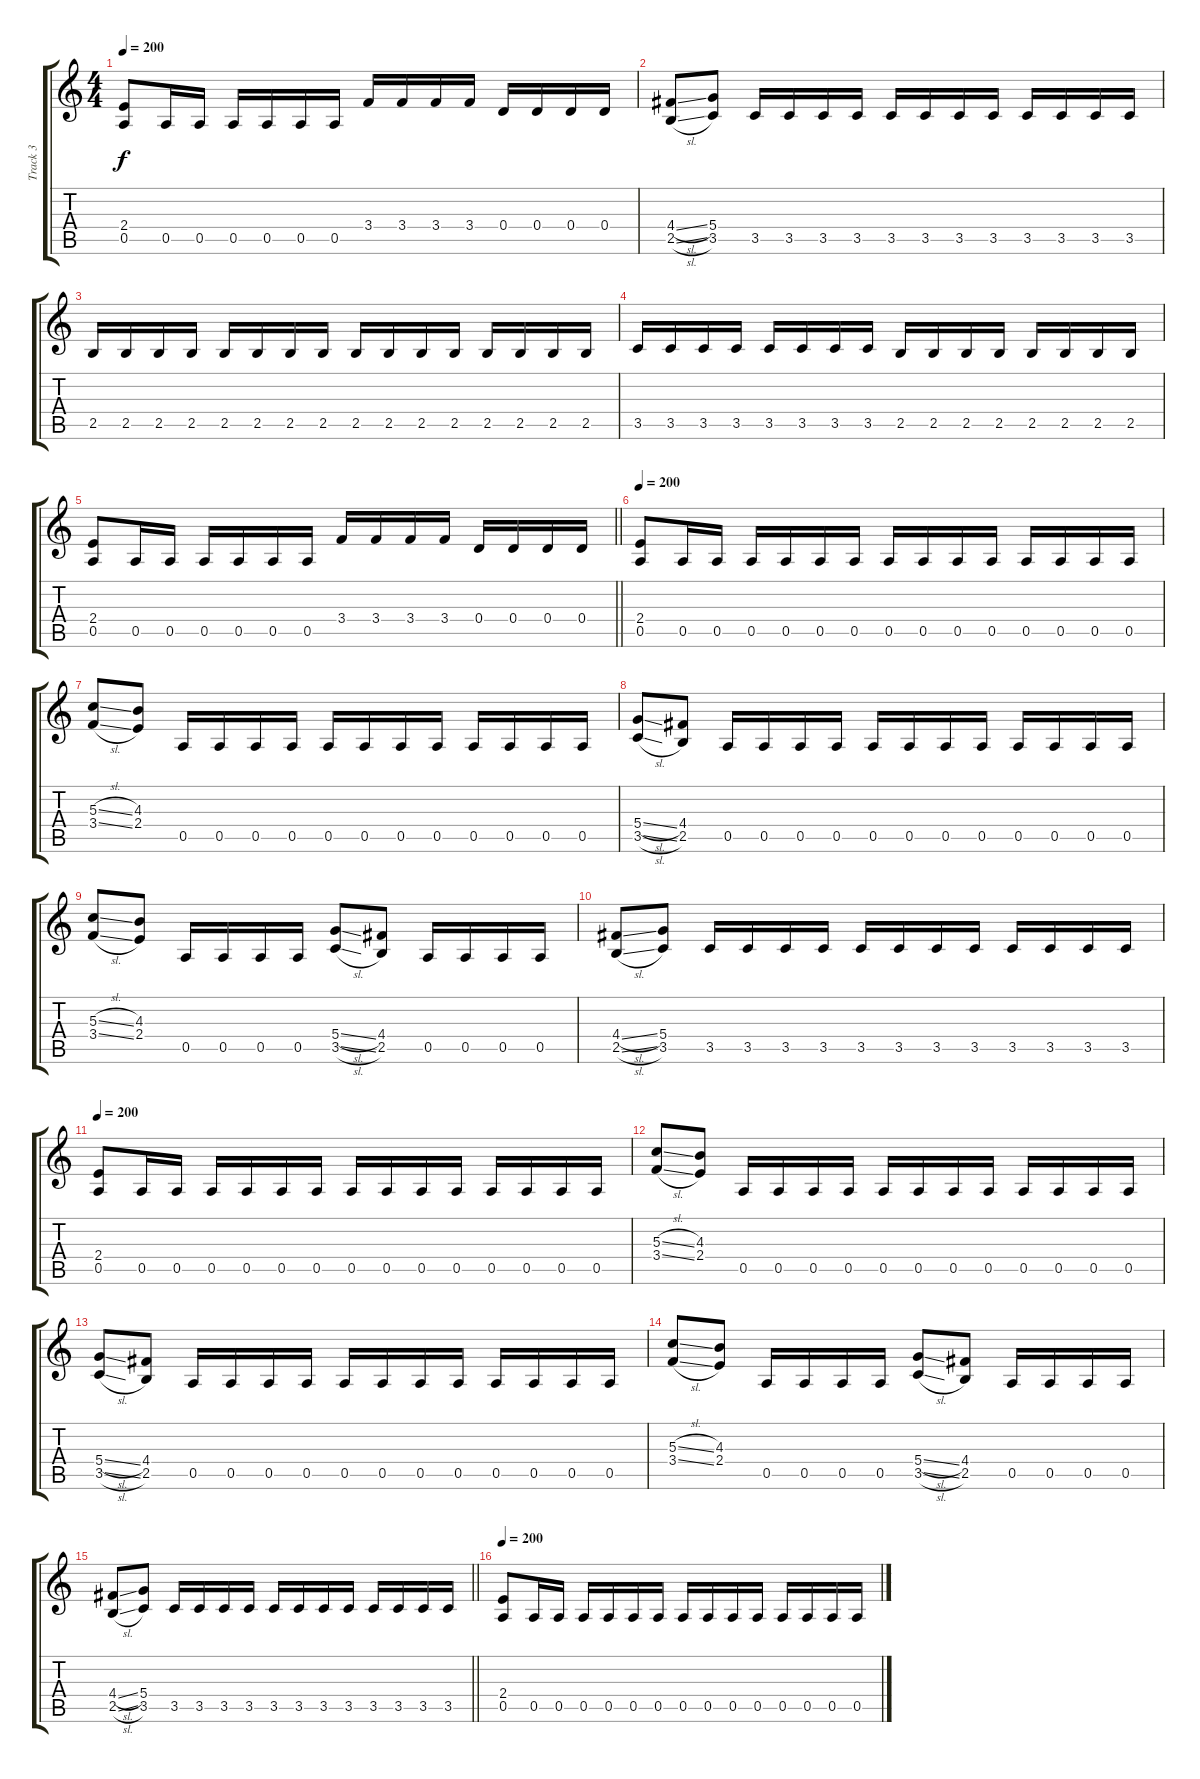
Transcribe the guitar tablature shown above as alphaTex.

\track ("Track 3" "Track 3") {instrument overdrivenguitar}
\staff {score tabs}
\tuning (E4 B3 G3 D3 A2 E2) {hide}
\ts (4 4)
\tempo 200
\clef g2
\ks c
(2.4 0.5).8{dy f} 0.5.16 0.5.16 0.5.16 0.5.16 0.5.16 0.5.16 3.4.16 3.4.16 3.4.16 3.4.16 0.4.16 0.4.16 0.4.16 0.4.16 |
(4.4{sl} 2.5{sl}).8 (5.4 3.5).8 3.5.16 3.5.16 3.5.16 3.5.16 3.5.16 3.5.16 3.5.16 3.5.16 3.5.16 3.5.16 3.5.16 3.5.16 |
2.5.16 2.5.16 2.5.16 2.5.16 2.5.16 2.5.16 2.5.16 2.5.16 2.5.16 2.5.16 2.5.16 2.5.16 2.5.16 2.5.16 2.5.16 2.5.16 |
3.5.16 3.5.16 3.5.16 3.5.16 3.5.16 3.5.16 3.5.16 3.5.16 2.5.16 2.5.16 2.5.16 2.5.16 2.5.16 2.5.16 2.5.16 2.5.16 |
\barLineRight lightlight
(2.4 0.5).8 0.5.16 0.5.16 0.5.16 0.5.16 0.5.16 0.5.16 3.4.16 3.4.16 3.4.16 3.4.16 0.4.16 0.4.16 0.4.16 0.4.16 |
\section ("" "")
\tempo 200
(2.4 0.5).8 0.5.16 0.5.16 0.5.16 0.5.16 0.5.16 0.5.16 0.5.16 0.5.16 0.5.16 0.5.16 0.5.16 0.5.16 0.5.16 0.5.16 |
(5.3{sl} 3.4{sl}).8 (4.3 2.4).8 0.5.16 0.5.16 0.5.16 0.5.16 0.5.16 0.5.16 0.5.16 0.5.16 0.5.16 0.5.16 0.5.16 0.5.16 |
(5.4{sl} 3.5{sl}).8 (4.4 2.5).8 0.5.16 0.5.16 0.5.16 0.5.16 0.5.16 0.5.16 0.5.16 0.5.16 0.5.16 0.5.16 0.5.16 0.5.16 |
(5.3{sl} 3.4{sl}).8 (4.3 2.4).8 0.5.16 0.5.16 0.5.16 0.5.16 (5.4{sl} 3.5{sl}).8 (4.4 2.5).8 0.5.16 0.5.16 0.5.16 0.5.16 |
(4.4{sl} 2.5{sl}).8 (5.4 3.5).8 3.5.16 3.5.16 3.5.16 3.5.16 3.5.16 3.5.16 3.5.16 3.5.16 3.5.16 3.5.16 3.5.16 3.5.16 |
\tempo 200
(2.4 0.5).8 0.5.16 0.5.16 0.5.16 0.5.16 0.5.16 0.5.16 0.5.16 0.5.16 0.5.16 0.5.16 0.5.16 0.5.16 0.5.16 0.5.16 |
(5.3{sl} 3.4{sl}).8 (4.3 2.4).8 0.5.16 0.5.16 0.5.16 0.5.16 0.5.16 0.5.16 0.5.16 0.5.16 0.5.16 0.5.16 0.5.16 0.5.16 |
(5.4{sl} 3.5{sl}).8 (4.4 2.5).8 0.5.16 0.5.16 0.5.16 0.5.16 0.5.16 0.5.16 0.5.16 0.5.16 0.5.16 0.5.16 0.5.16 0.5.16 |
(5.3{sl} 3.4{sl}).8 (4.3 2.4).8 0.5.16 0.5.16 0.5.16 0.5.16 (5.4{sl} 3.5{sl}).8 (4.4 2.5).8 0.5.16 0.5.16 0.5.16 0.5.16 |
\barLineRight lightlight
(4.4{sl} 2.5{sl}).8 (5.4 3.5).8 3.5.16 3.5.16 3.5.16 3.5.16 3.5.16 3.5.16 3.5.16 3.5.16 3.5.16 3.5.16 3.5.16 3.5.16 |
\section ("" "")
\tempo 200
(2.4 0.5).8 0.5.16 0.5.16 0.5.16 0.5.16 0.5.16 0.5.16 0.5.16 0.5.16 0.5.16 0.5.16 0.5.16 0.5.16 0.5.16 0.5.16
